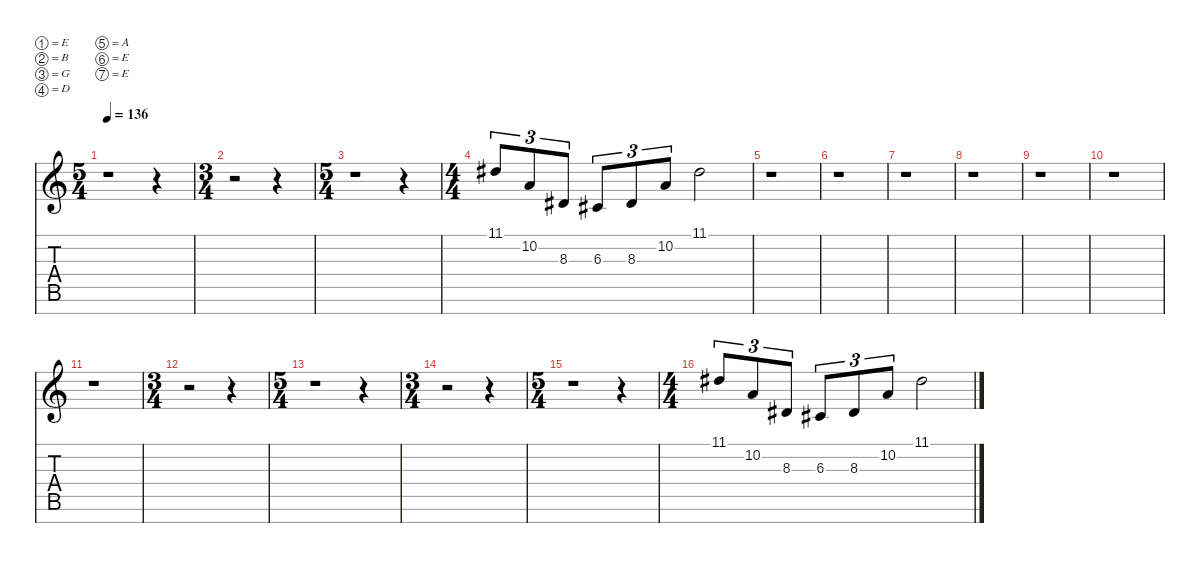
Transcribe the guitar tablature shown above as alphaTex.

\defaultSystemsLayout 4
\hideDynamics
\bracketExtendMode nobrackets
\singleTrackTrackNamePolicy hidden
\multiTrackTrackNamePolicy hidden
\firstSystemTrackNameMode fullname
\firstSystemTrackNameOrientation horizontal
\otherSystemsTrackNameOrientation horizontal
\track ("Keyboards/Others" "vln.") {instrument stringensemble1}
\staff {score tabs}
\tuning (E4 B3 G3 D3 A2 E2 E2)
\ts (5 4)
\beaming (8 6 4)
\tempo 136
\clef g2
\ks c
r.1{dy f beam Down} r.4{beam Down} |
\ts (3 4)
\beaming (8 6 4)
r.2{beam Down} r.4{beam Down} |
\ts (5 4)
\beaming (8 6 4)
r.1{beam Down} r.4{beam Down} |
\ts (4 4)
\beaming (8 2 2 2 2)
11.1{acc #}.8{tu (3 2) instrument pad1newage beam Up} 10.2.8{tu (3 2) beam Up} 8.3{acc #}.8{tu (3 2) beam Up} 6.3{acc #}.8{tu (3 2) beam Up} 8.3{acc #}.8{tu (3 2) beam Up} 10.2.8{tu (3 2) beam Up} 11.1{acc #}.2{beam Down} |
r.1{beam Down} |
r.1{beam Down} |
r.1{beam Down} |
r.1{beam Down} |
r.1{beam Down} |
r.1{beam Down} |
r.1{beam Down} |
\ts (3 4)
\beaming (8 2 2 2 2)
r.2{beam Down} r.4{beam Down} |
\ts (5 4)
\beaming (8 2 2 2 4)
r.1{beam Down} r.4{beam Down} |
\ts (3 4)
\beaming (8 2 2 2 2)
r.2{beam Down} r.4{beam Down} |
\ts (5 4)
\beaming (8 2 2 2 4)
r.1{beam Down} r.4{beam Down} |
\ts (4 4)
\beaming (8 2 2 2 2)
11.1{acc #}.8{tu (3 2) instrument pad1newage beam Up} 10.2.8{tu (3 2) beam Up} 8.3{acc #}.8{tu (3 2) beam Up} 6.3{acc #}.8{tu (3 2) beam Up} 8.3{acc #}.8{tu (3 2) beam Up} 10.2.8{tu (3 2) beam Up} 11.1{acc #}.2{beam Down}
